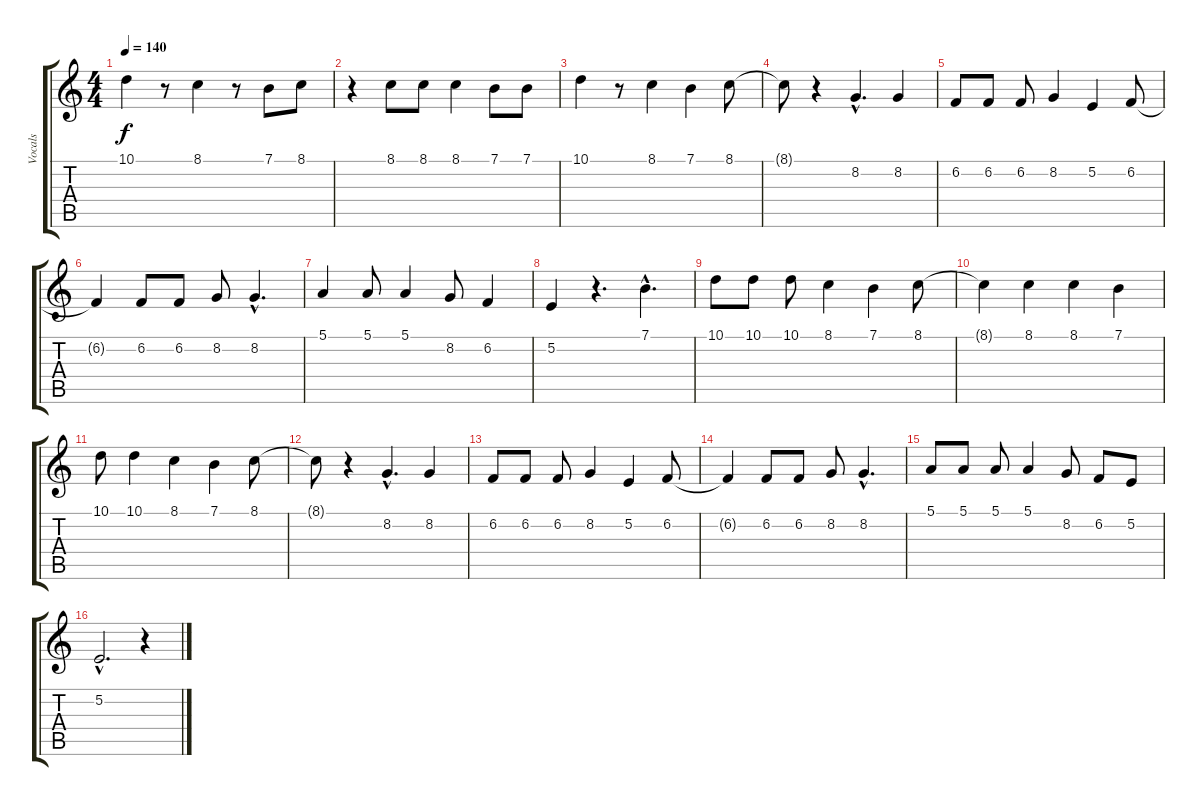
\track ("Vocals" "Vocals") {instrument choiraahs}
\staff {score tabs}
\tuning (E4 B3 G3 D3 A2 E2) {hide}
\ts (4 4)
\tempo 140
\clef g2
\ks c
10.1.4{dy f} r.8 8.1.4 r.8 7.1.8 8.1.8 |
r.4 8.1.8 8.1.8 8.1.4 7.1.8 7.1.8 |
10.1.4 r.8 8.1.4 7.1.4 8.1.8 |
8.1{t}.8 r.4 8.2{hac}.4{d} 8.2.4 |
6.2.8 6.2.8 6.2.8 8.2.4 5.2.4 6.2.8 |
6.2{t}.4 6.2.8 6.2.8 8.2.8 8.2{hac}.4{d} |
5.1.4 5.1.8 5.1.4 8.2.8 6.2.4 |
5.2.4 r.4{d} 7.1{hac}.4{d} |
10.1.8 10.1.8 10.1.8 8.1.4 7.1.4 8.1.8 |
8.1{t}.4 8.1.4 8.1.4 7.1.4 |
10.1.8 10.1.4 8.1.4 7.1.4 8.1.8 |
8.1{t}.8 r.4 8.2{hac}.4{d} 8.2.4 |
6.2.8 6.2.8 6.2.8 8.2.4 5.2.4 6.2.8 |
6.2{t}.4 6.2.8 6.2.8 8.2.8 8.2{hac}.4{d} |
5.1.8 5.1.8 5.1.8 5.1.4 8.2.8 6.2.8 5.2.8 |
5.2{hac}.2{d} r.4
